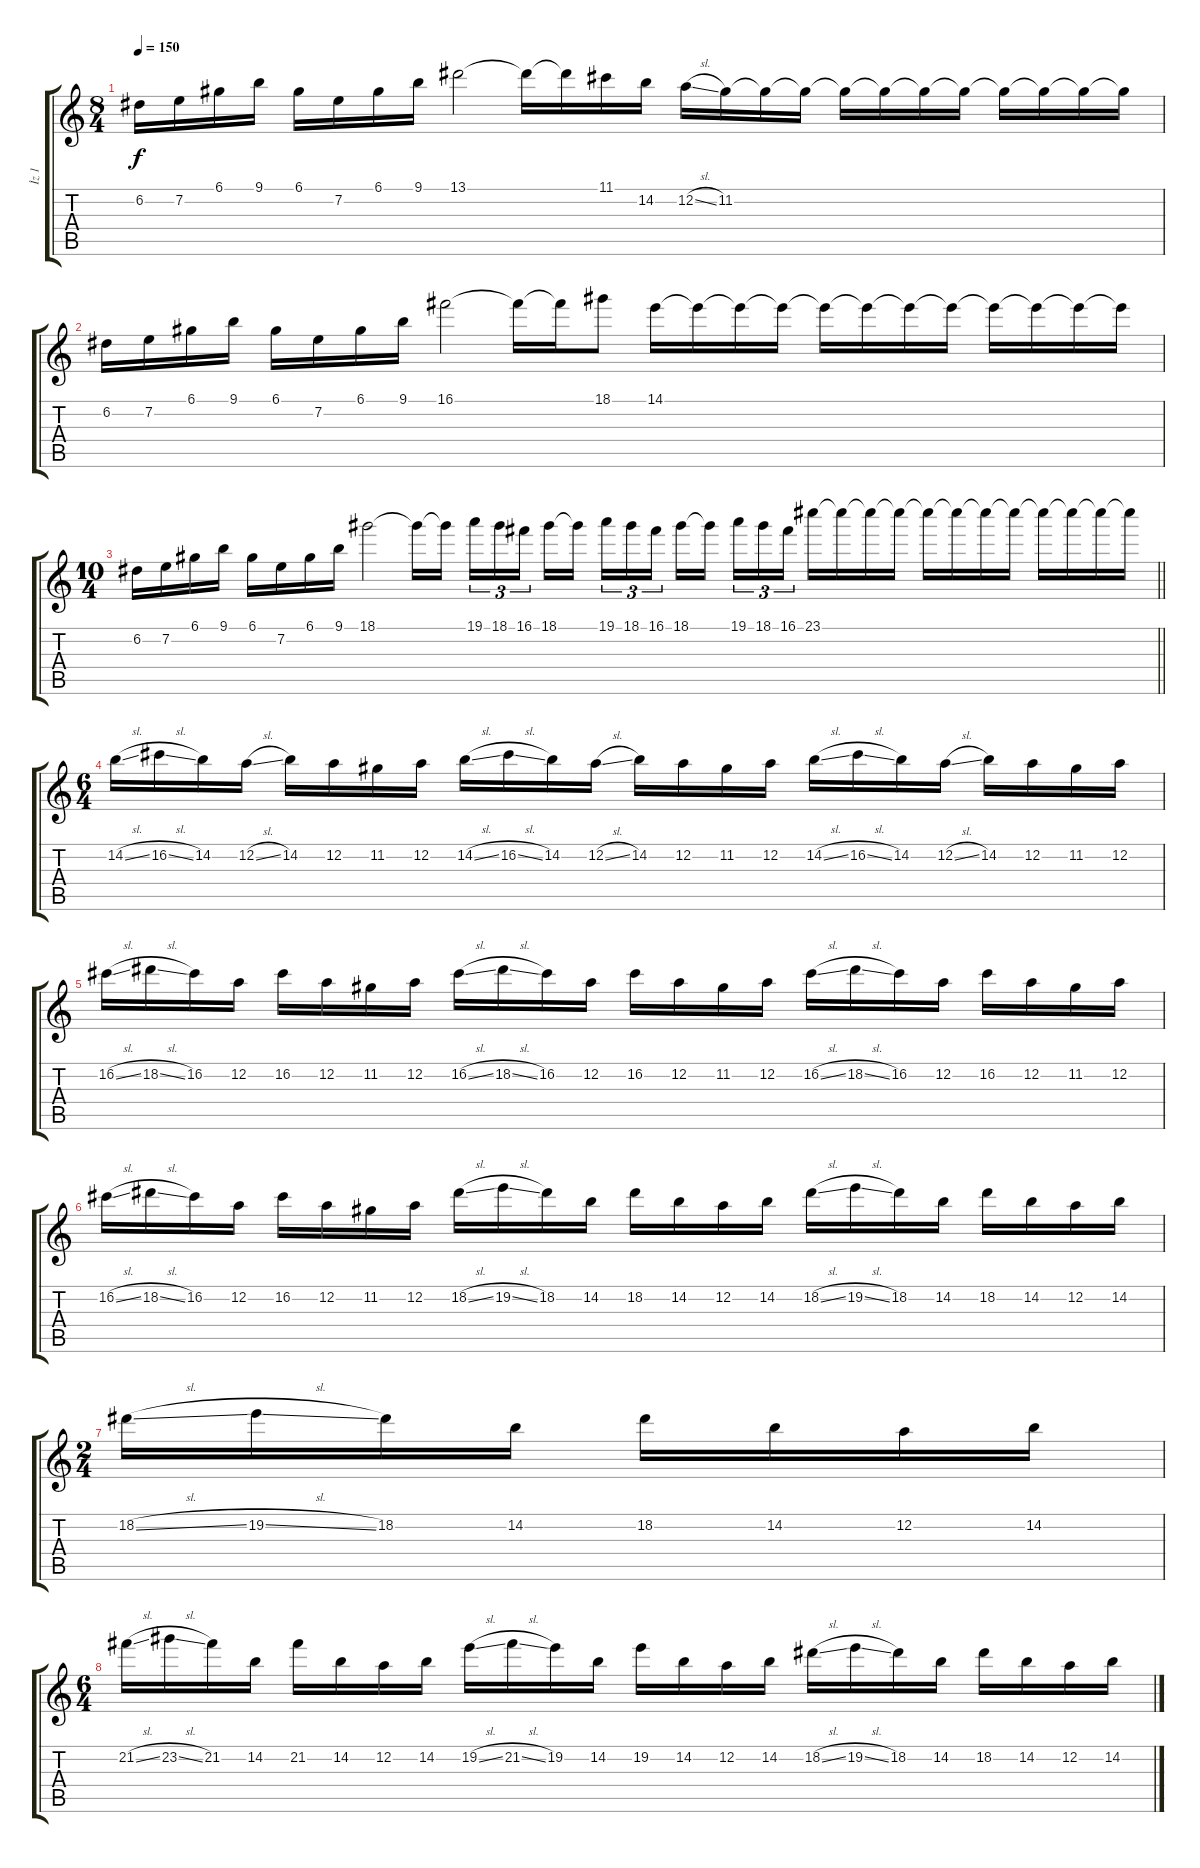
\track ("İz 1" "İz 1") {instrument overdrivenguitar}
\staff {score tabs}
\tuning (D4 A3 F3 C3 G2 C2) {hide}
\ts (8 4)
\tempo 150
\clef g2
\ks c
6.2.16{dy f} 7.2.16 6.1.16 9.1.16 6.1.16 7.2.16 6.1.16 9.1.16 13.1.2 13.1{t}.16 13.1{t}.16 11.1.16 14.2.16 12.2{sl}.16 11.2.16 11.2{t}.16 11.2{t}.16 11.2{t}.16 11.2{t}.16 11.2{t}.16 11.2{t}.16 11.2{t}.16 11.2{t}.16 11.2{t}.16 11.2{t}.16 |
6.2.16 7.2.16 6.1.16 9.1.16 6.1.16 7.2.16 6.1.16 9.1.16 16.1.2 16.1{t}.16 16.1{t}.16 18.1.8 14.1.16 14.1{t}.16 14.1{t}.16 14.1{t}.16 14.1{t}.16 14.1{t}.16 14.1{t}.16 14.1{t}.16 14.1{t}.16 14.1{t}.16 14.1{t}.16 14.1{t}.16 |
\ts (10 4)
\barLineRight lightlight
6.2.16 7.2.16 6.1.16 9.1.16 6.1.16 7.2.16 6.1.16 9.1.16 18.1.2 18.1{t}.16 18.1{t}.16{beam splitsecondary} 19.1.16{tu (3 2)} 18.1.16{tu (3 2)} 16.1.16{tu (3 2)} 18.1.16 18.1{t}.16{beam splitsecondary} 19.1.16{tu (3 2)} 18.1.16{tu (3 2)} 16.1.16{tu (3 2)} 18.1.16 18.1{t}.16{beam splitsecondary} 19.1.16{tu (3 2)} 18.1.16{tu (3 2)} 16.1.16{tu (3 2)} 23.1.16 23.1{t}.16 23.1{t}.16 23.1{t}.16 23.1{t}.16 23.1{t}.16 23.1{t}.16 23.1{t}.16 23.1{t}.16 23.1{t}.16 23.1{t}.16 23.1{t}.16 |
\ts (6 4)
\section ("" "")
14.2{sl}.16 16.2{sl}.16 14.2.16 12.2{sl}.16 14.2.16 12.2.16 11.2.16 12.2.16 14.2{sl}.16 16.2{sl}.16 14.2.16 12.2{sl}.16 14.2.16 12.2.16 11.2.16 12.2.16 14.2{sl}.16 16.2{sl}.16 14.2.16 12.2{sl}.16 14.2.16 12.2.16 11.2.16 12.2.16 |
16.2{sl}.16 18.2{sl}.16 16.2.16 12.2.16 16.2.16 12.2.16 11.2.16 12.2.16 16.2{sl}.16 18.2{sl}.16 16.2.16 12.2.16 16.2.16 12.2.16 11.2.16 12.2.16 16.2{sl}.16 18.2{sl}.16 16.2.16 12.2.16 16.2.16 12.2.16 11.2.16 12.2.16 |
16.2{sl}.16 18.2{sl}.16 16.2.16 12.2.16 16.2.16 12.2.16 11.2.16 12.2.16 18.2{sl}.16 19.2{sl}.16 18.2.16 14.2.16 18.2.16 14.2.16 12.2.16 14.2.16 18.2{sl}.16 19.2{sl}.16 18.2.16 14.2.16 18.2.16 14.2.16 12.2.16 14.2.16 |
\ts (2 4)
18.2{sl}.16 19.2{sl}.16 18.2.16 14.2.16 18.2.16 14.2.16 12.2.16 14.2.16 |
\ts (6 4)
21.2{sl}.16 23.2{sl}.16 21.2.16 14.2.16 21.2.16 14.2.16 12.2.16 14.2.16 19.2{sl}.16 21.2{sl}.16 19.2.16 14.2.16 19.2.16 14.2.16 12.2.16 14.2.16 18.2{sl}.16 19.2{sl}.16 18.2.16 14.2.16 18.2.16 14.2.16 12.2.16 14.2.16
